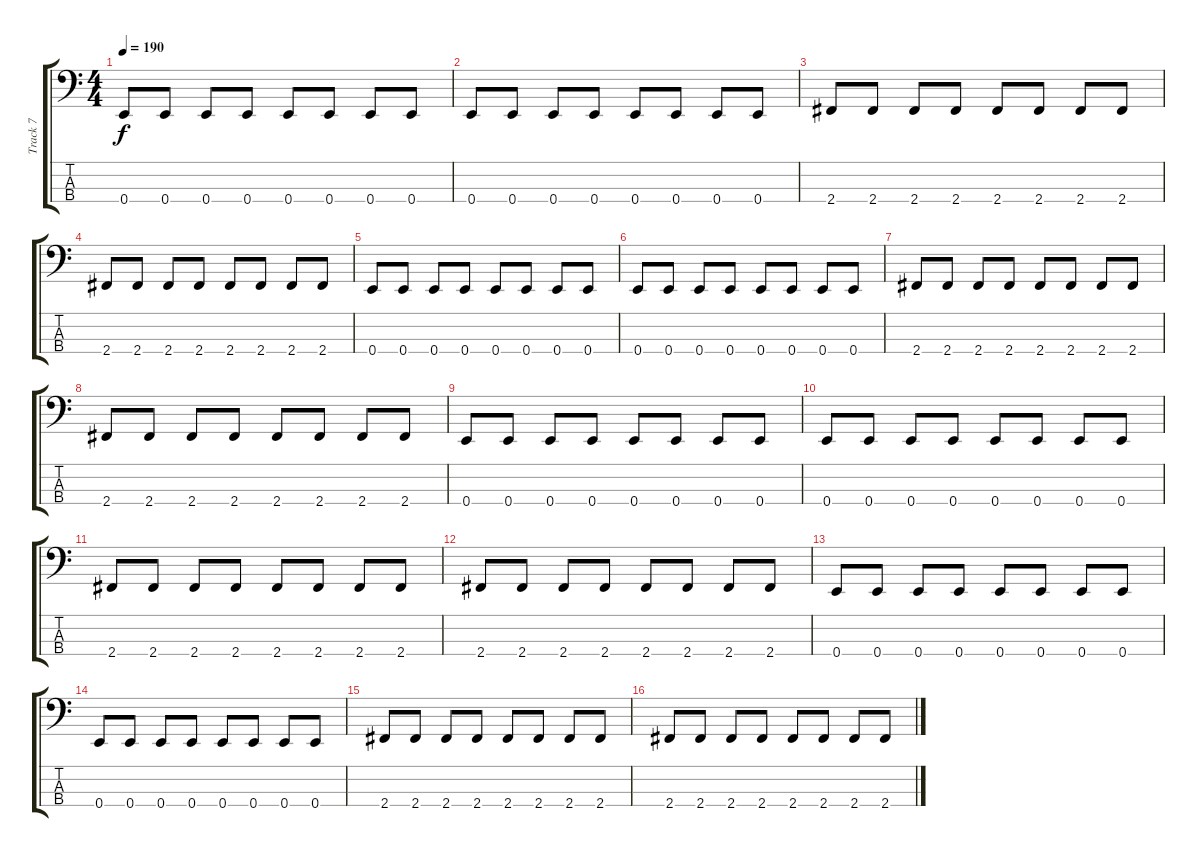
\track ("Track 7" "Track 7") {instrument electricbassfinger}
\staff {score tabs}
\tuning (G2 D2 A1 E1) {hide}
\ts (4 4)
\tempo 190
\clef f4
\ks c
0.4.8{dy f} 0.4.8 0.4.8 0.4.8 0.4.8 0.4.8 0.4.8 0.4.8 |
0.4.8 0.4.8 0.4.8 0.4.8 0.4.8 0.4.8 0.4.8 0.4.8 |
2.4.8 2.4.8 2.4.8 2.4.8 2.4.8 2.4.8 2.4.8 2.4.8 |
2.4.8 2.4.8 2.4.8 2.4.8 2.4.8 2.4.8 2.4.8 2.4.8 |
0.4.8 0.4.8 0.4.8 0.4.8 0.4.8 0.4.8 0.4.8 0.4.8 |
0.4.8 0.4.8 0.4.8 0.4.8 0.4.8 0.4.8 0.4.8 0.4.8 |
2.4.8 2.4.8 2.4.8 2.4.8 2.4.8 2.4.8 2.4.8 2.4.8 |
2.4.8 2.4.8 2.4.8 2.4.8 2.4.8 2.4.8 2.4.8 2.4.8 |
0.4.8 0.4.8 0.4.8 0.4.8 0.4.8 0.4.8 0.4.8 0.4.8 |
0.4.8 0.4.8 0.4.8 0.4.8 0.4.8 0.4.8 0.4.8 0.4.8 |
2.4.8 2.4.8 2.4.8 2.4.8 2.4.8 2.4.8 2.4.8 2.4.8 |
2.4.8 2.4.8 2.4.8 2.4.8 2.4.8 2.4.8 2.4.8 2.4.8 |
0.4.8 0.4.8 0.4.8 0.4.8 0.4.8 0.4.8 0.4.8 0.4.8 |
0.4.8 0.4.8 0.4.8 0.4.8 0.4.8 0.4.8 0.4.8 0.4.8 |
2.4.8 2.4.8 2.4.8 2.4.8 2.4.8 2.4.8 2.4.8 2.4.8 |
2.4.8 2.4.8 2.4.8 2.4.8 2.4.8 2.4.8 2.4.8 2.4.8
